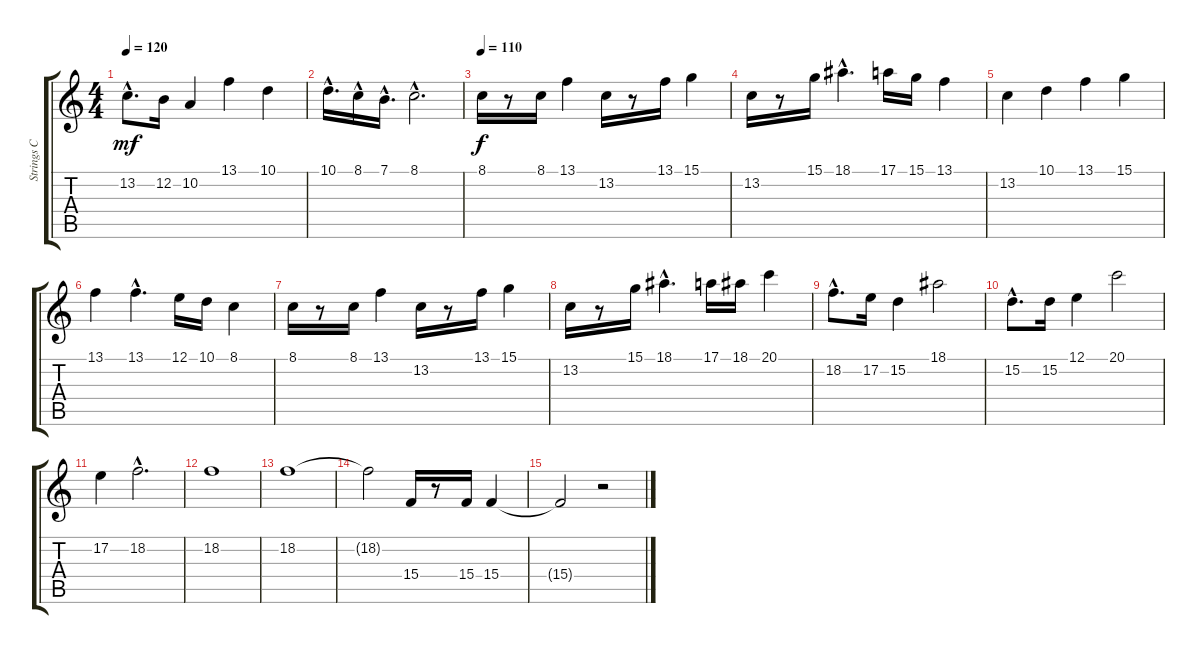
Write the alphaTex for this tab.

\track ("Strings C" "Strings C") {instrument stringensemble1}
\staff {score tabs}
\tuning (E4 B3 G3 D3 A2 E2) {hide}
\ts (4 4)
\tempo 120
\clef g2
\ks c
13.2{hac}.8{d dy mf} 12.2.16 10.2.4 13.1.4 10.1.4 |
10.1{hac}.16{d} 8.1{hac}.16 7.1{hac}.16{d} 8.1{hac}.2{d} |
\tempo 110
8.1.16{dy f} r.8 8.1.16 13.1.4 13.2.16 r.8 13.1.16 15.1.4 |
13.2.16 r.8 15.1.16 18.1{hac}.4{d} 17.1.16 15.1.16 13.1.4 |
13.2.4 10.1.4 13.1.4 15.1.4 |
13.1.4 13.1{hac}.4{d} 12.1.16 10.1.16 8.1.4 |
8.1.16 r.8 8.1.16 13.1.4 13.2.16 r.8 13.1.16 15.1.4 |
13.2.16 r.8 15.1.16 18.1{hac}.4{d} 17.1.16 18.1.16 20.1.4 |
18.2{hac}.8{d} 17.2.16 15.2.4 18.1.2 |
15.2{hac}.8{d} 15.2.16 12.1.4 20.1.2 |
17.2.4 18.2{hac}.2{d} |
18.2.1 |
18.2.1 |
18.2{t}.2 15.4.16 r.8 15.4.16 15.4.4 |
15.4{t}.2 r.2
